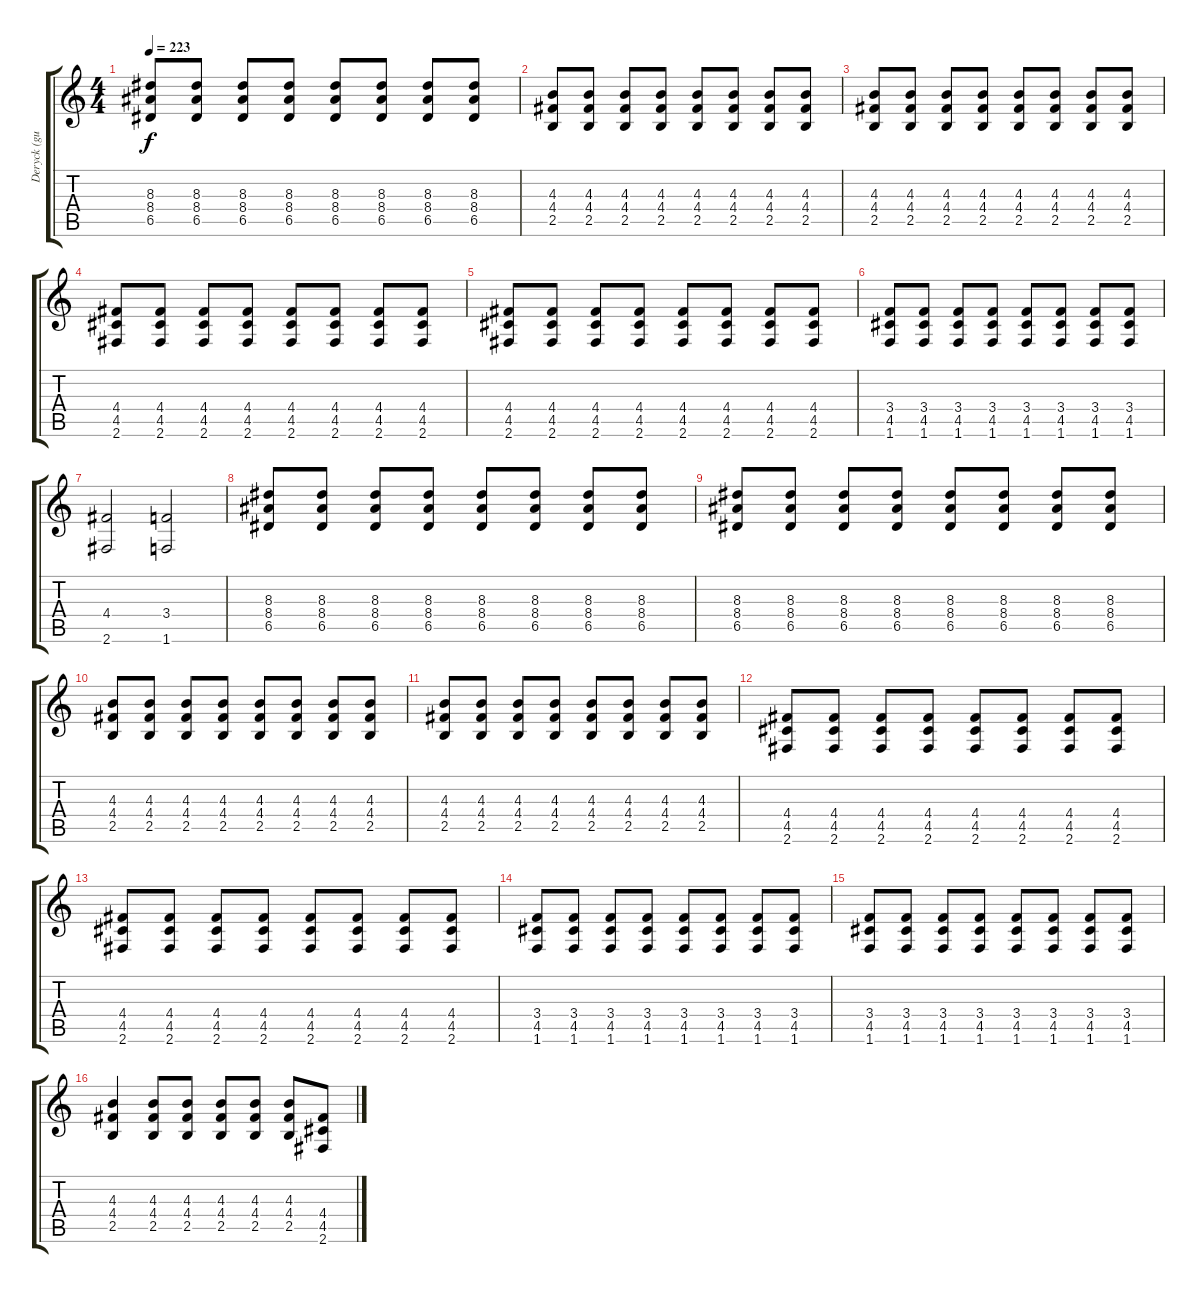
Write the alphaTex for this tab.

\track ("Deryck (guitar 2)" "Deryck (gu") {instrument overdrivenguitar}
\staff {score tabs}
\tuning (E4 B3 G3 D3 A2 E2) {hide}
\ts (4 4)
\tempo 223
\clef g2
\ks c
(8.3 8.4 6.5).8{dy f} (8.3 8.4 6.5).8 (8.3 8.4 6.5).8 (8.3 8.4 6.5).8 (8.3 8.4 6.5).8 (8.3 8.4 6.5).8 (8.3 8.4 6.5).8 (8.3 8.4 6.5).8 |
(4.3 4.4 2.5).8 (4.3 4.4 2.5).8 (4.3 4.4 2.5).8 (4.3 4.4 2.5).8 (4.3 4.4 2.5).8 (4.3 4.4 2.5).8 (4.3 4.4 2.5).8 (4.3 4.4 2.5).8 |
(4.3 4.4 2.5).8 (4.3 4.4 2.5).8 (4.3 4.4 2.5).8 (4.3 4.4 2.5).8 (4.3 4.4 2.5).8 (4.3 4.4 2.5).8 (4.3 4.4 2.5).8 (4.3 4.4 2.5).8 |
(4.4 4.5 2.6).8 (4.4 4.5 2.6).8 (4.4 4.5 2.6).8 (4.4 4.5 2.6).8 (4.4 4.5 2.6).8 (4.4 4.5 2.6).8 (4.4 4.5 2.6).8 (4.4 4.5 2.6).8 |
(4.4 4.5 2.6).8 (4.4 4.5 2.6).8 (4.4 4.5 2.6).8 (4.4 4.5 2.6).8 (4.4 4.5 2.6).8 (4.4 4.5 2.6).8 (4.4 4.5 2.6).8 (4.4 4.5 2.6).8 |
(3.4 4.5 1.6).8 (3.4 4.5 1.6).8 (3.4 4.5 1.6).8 (3.4 4.5 1.6).8 (3.4 4.5 1.6).8 (3.4 4.5 1.6).8 (3.4 4.5 1.6).8 (3.4 4.5 1.6).8 |
(4.4 2.6).2 (3.4 1.6).2 |
(8.3 8.4 6.5).8 (8.3 8.4 6.5).8 (8.3 8.4 6.5).8 (8.3 8.4 6.5).8 (8.3 8.4 6.5).8 (8.3 8.4 6.5).8 (8.3 8.4 6.5).8 (8.3 8.4 6.5).8 |
(8.3 8.4 6.5).8 (8.3 8.4 6.5).8 (8.3 8.4 6.5).8 (8.3 8.4 6.5).8 (8.3 8.4 6.5).8 (8.3 8.4 6.5).8 (8.3 8.4 6.5).8 (8.3 8.4 6.5).8 |
(4.3 4.4 2.5).8 (4.3 4.4 2.5).8 (4.3 4.4 2.5).8 (4.3 4.4 2.5).8 (4.3 4.4 2.5).8 (4.3 4.4 2.5).8 (4.3 4.4 2.5).8 (4.3 4.4 2.5).8 |
(4.3 4.4 2.5).8 (4.3 4.4 2.5).8 (4.3 4.4 2.5).8 (4.3 4.4 2.5).8 (4.3 4.4 2.5).8 (4.3 4.4 2.5).8 (4.3 4.4 2.5).8 (4.3 4.4 2.5).8 |
(4.4 4.5 2.6).8 (4.4 4.5 2.6).8 (4.4 4.5 2.6).8 (4.4 4.5 2.6).8 (4.4 4.5 2.6).8 (4.4 4.5 2.6).8 (4.4 4.5 2.6).8 (4.4 4.5 2.6).8 |
(4.4 4.5 2.6).8 (4.4 4.5 2.6).8 (4.4 4.5 2.6).8 (4.4 4.5 2.6).8 (4.4 4.5 2.6).8 (4.4 4.5 2.6).8 (4.4 4.5 2.6).8 (4.4 4.5 2.6).8 |
(3.4 4.5 1.6).8 (3.4 4.5 1.6).8 (3.4 4.5 1.6).8 (3.4 4.5 1.6).8 (3.4 4.5 1.6).8 (3.4 4.5 1.6).8 (3.4 4.5 1.6).8 (3.4 4.5 1.6).8 |
(3.4 4.5 1.6).8 (3.4 4.5 1.6).8 (3.4 4.5 1.6).8 (3.4 4.5 1.6).8 (3.4 4.5 1.6).8 (3.4 4.5 1.6).8 (3.4 4.5 1.6).8 (3.4 4.5 1.6).8 |
(4.3 4.4 2.5).4 (4.3 4.4 2.5).8 (4.3 4.4 2.5).8 (4.3 4.4 2.5).8 (4.3 4.4 2.5).8 (4.3 4.4 2.5).8 (4.4 4.5 2.6).8
